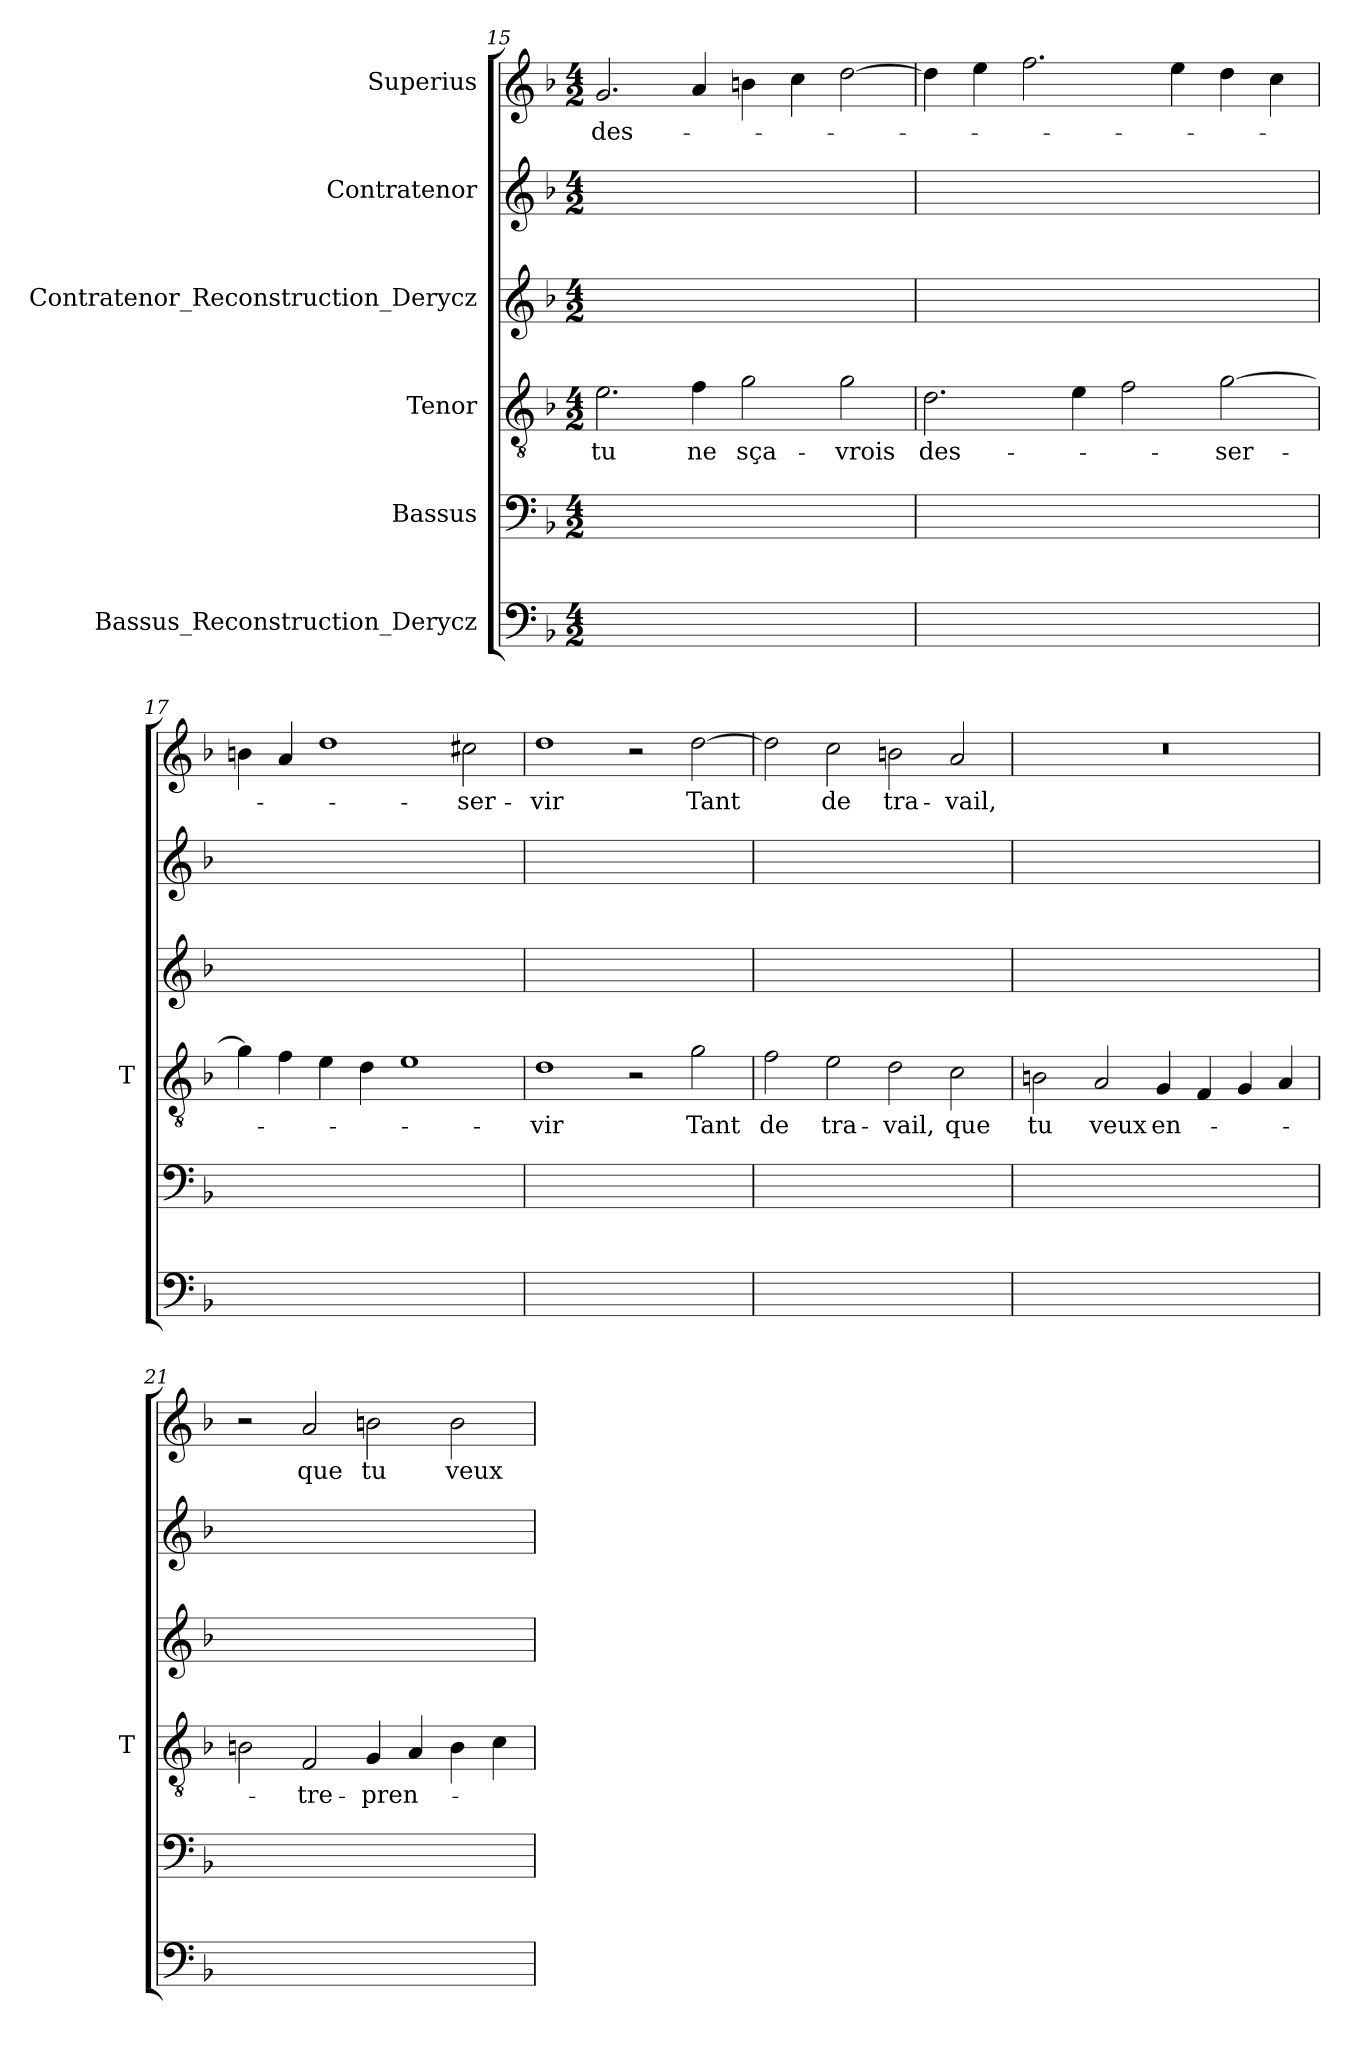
**kern	**kern	**kern	**text	**kern	**kern	**kern	**text
*part6	*part5	*part4	*part4	*part3	*part2	*part1	*part1
*staff6	*staff5	*staff4	*staff4	*staff3	*staff2	*staff1	*staff1
*I"Bassus_Reconstruction_Derycz	*I"Bassus	*I"Tenor	*	*I"Contratenor_Reconstruction_Derycz	*I"Contratenor	*I"Superius	*
*	*	*I'T	*	*	*	*	*
*clefF4	*clefF4	*clefGv2	*	*clefG2	*clefG2	*clefG2	*
*k[b-]	*k[b-]	*k[b-]	*	*k[b-]	*k[b-]	*k[b-]	*
*M4/2	*M4/2	*M4/2	*	*M4/2	*M4/2	*M4/2	*
=15	=15	=15	=15	=15	=15	=15	=15
0ryy	0ryy	2.e	-tu	0ryy	0ryy	2.g	des-
.	.	4f	-ne	.	.	4a	.
.	.	2g	sça-	.	.	4b	.
.	.	.	.	.	.	4cc	.
.	.	2g	-vrois	.	.	[2dd	.
=16	=16	=16	=16	=16	=16	=16	=16
0ryy	0ryy	2.d	des-	0ryy	0ryy	4dd]	.
.	.	.	.	.	.	4ee	.
.	.	.	.	.	.	2.ff	.
.	.	4e	.	.	.	.	.
.	.	2f	.	.	.	.	.
.	.	.	.	.	.	4ee	.
.	.	[2g	ser-	.	.	4dd	.
.	.	.	.	.	.	4cc	.
=17	=17	=17	=17	=17	=17	=17	=17
0ryy	0ryy	4g]	.	0ryy	0ryy	4b	.
.	.	4f	.	.	.	4a	.
.	.	4e	.	.	.	1dd	.
.	.	4d	.	.	.	.	.
.	.	1e	.	.	.	.	.
.	.	.	.	.	.	2cc#X	ser-
=18	=18	=18	=18	=18	=18	=18	=18
0ryy	0ryy	1d	-vir	0ryy	0ryy	1dd	-vir
.	.	2r	.	.	.	2r	.
.	.	2g	-Tant	.	.	[2dd	-Tant
=19	=19	=19	=19	=19	=19	=19	=19
0ryy	0ryy	2f	-de	0ryy	0ryy	2dd]	.
.	.	2e	tra-	.	.	2cc	-de
.	.	2d	-vail,	.	.	2b	tra-
.	.	2c	-que	.	.	2a	-vail,
=20	=20	=20	=20	=20	=20	=20	=20
0ryy	0ryy	2B	-tu	0ryy	0ryy	0r	.
.	.	2A	-veux	.	.	.	.
.	.	4G	en-	.	.	.	.
.	.	4F	.	.	.	.	.
.	.	4G	.	.	.	.	.
.	.	4A	.	.	.	.	.
=21	=21	=21	=21	=21	=21	=21	=21
0ryy	0ryy	2B	.	0ryy	0ryy	2r	.
.	.	2F	tre-	.	.	2a	-que
.	.	4G	pren-	.	.	2b	-tu
.	.	4A	.	.	.	.	.
.	.	4B	.	.	.	2b	-veux
.	.	4c	.	.	.	.	.
=	=	=	=	=	=	=	=
*-	*-	*-	*-	*-	*-	*-	*-
